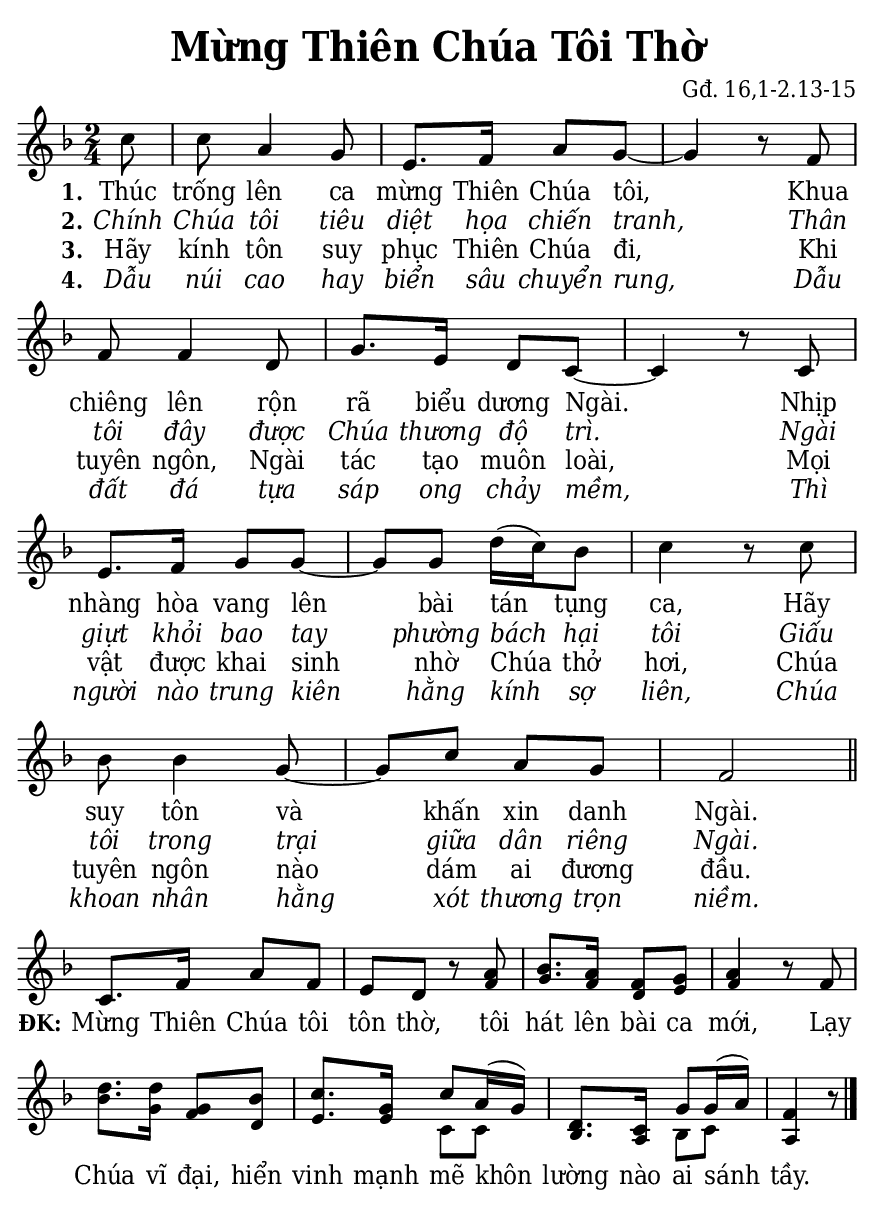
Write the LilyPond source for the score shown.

% Cài đặt chung\
\version "2.22.1"
\include "english.ly"

\header {
  title = \markup { \fontsize #1 "Mừng Thiên Chúa Tôi Thờ" }
  composer = "Gđ. 16,1-2.13-15"
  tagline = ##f
}

% Nhạc phiên khúc
nhacPhienKhucSop = \relative c'' {
  \partial 8 c8 |
  c a4 g8 |
  e8. f16 a8 g ~ |
  g4 r8 f |
  f f4 d8 |
  g8. e16 d8 c ~ |
  c4 r8 c |
  e8. f16 g8 g ~ |
  g g d'16 (c) bf8 |
  c4 r8 c |
  bf bf4 g8 ~ |
  g c a g |
  f2 \bar "||"
  
  c8. f16 a8 f |
  e8 d r a' |
  bf8. a16 f8 g |
  a4 r8 f |
  d'8. d16 g,8 bf |
  c8. g16 c8 a16 (g) |
  d8. c16 g'8 g16 (a) |
  f4 r8 \bar "|."
}

nhacPhienKhucAlto = \relative c' {
  r8 |
  R2*12
  c8. f16 a8 f |
  e8 d r f |
  g8. f16 d8 e |
  f4 r8 f |
  bf8. g16 f8 d |
  e8. e16 c8 [c] |
  bf8. a16 bf8 [c] |
  a4 r8
}

% Lời phiên khúc
loiPhienKhucSop = \lyrics {
  <<
    {
      \set stanza = "1."
      Thúc trống lên ca mừng Thiên Chúa tôi,
      Khua chiêng lên rộn rã biểu dương Ngài.
      Nhịp nhàng hòa vang lên bài tán tụng ca,
      Hãy suy tôn và khấn xin danh Ngài.
    }
    \new Lyrics {
	    \set associatedVoice = "beSop"
	    \set stanza = "2."
      \override Lyrics.LyricText.font-shape = #'italic
	    Chính Chúa tôi tiêu diệt họa chiến tranh,
	    Thân tôi đây được Chúa thương độ trì.
	    Ngài giựt khỏi bao tay phường bách hại tôi
	    Giấu tôi trong trại giữa dân riêng Ngài.
    }
    \new Lyrics {
	    \set associatedVoice = "beSop"
	    \set stanza = "3."
	    Hãy kính tôn suy phục Thiên Chúa đi,
	    Khi tuyên ngôn, Ngài tác tạo muôn loài,
	    Mọi vật được khai sinh nhờ Chúa thở hơi,
	    Chúa tuyên ngôn nào dám ai đương đầu.
    }
    \new Lyrics {
	    \set associatedVoice = "beSop"
	    \set stanza = "4."
      \override Lyrics.LyricText.font-shape = #'italic
	    Dẫu núi cao hay biển sâu chuyển rung,
	    Dẫu đất đá tựa sáp ong chảy mềm,
	    Thì người nào trung kiên hằng kính sợ liên,
	    Chúa khoan nhân hằng xót thương trọn niềm.
    }
  >>
  \set stanza = "ĐK:"
  Mừng Thiên Chúa tôi tôn thờ,
  tôi hát lên bài ca mới,
  Lạy Chúa vĩ đại, hiển vinh
  mạnh mẽ khôn lường nào ai sánh tầy.
}

% Dàn trang
\paper {
  #(set-paper-size "a5")
  top-margin = 3\mm
  bottom-margin = 3\mm
  left-margin = 3\mm
  right-margin = 3\mm
  indent = #0
  #(define fonts
	 (make-pango-font-tree "Deja Vu Serif Condensed"
	 		       "Deja Vu Serif Condensed"
			       "Deja Vu Serif Condensed"
			       (/ 20 20)))
  print-page-number = ##f
  system-system-spacing = #'((basic-distance . 0.1) (padding . 2))
  page-count = 1
}

TongNhip = {
  \key f \major \time 2/4
  \set Timing.beamExceptions = #'()
  \set Timing.baseMoment = #(ly:make-moment 1/4)
}

% Đổi kích thước nốt cho bè phụ
notBePhu =
#(define-music-function (font-size music) (number? ly:music?)
   (for-some-music
     (lambda (m)
       (if (music-is-of-type? m 'rhythmic-event)
           (begin
             (set! (ly:music-property m 'tweaks)
                   (cons `(font-size . ,font-size)
                         (ly:music-property m 'tweaks)))
             #t)
           #f))
     music)
   music)

\score {
  \new ChoirStaff <<
    \new Staff \with {
        \consists "Merge_rests_engraver"
        printPartCombineTexts = ##f
      }
      <<
      \new Voice \TongNhip \partCombine 
        \nhacPhienKhucSop
        \notBePhu -1 { \nhacPhienKhucAlto }
      \new NullVoice = beSop \nhacPhienKhucSop
      \new Lyrics \lyricsto beSop \loiPhienKhucSop
      >>
  >>
  \layout {
    \override Lyrics.LyricSpace.minimum-distance = #1
    \override Score.BarNumber.break-visibility = ##(#f #f #f)
    \override Score.SpacingSpanner.uniform-stretching = ##t
  } 
}
